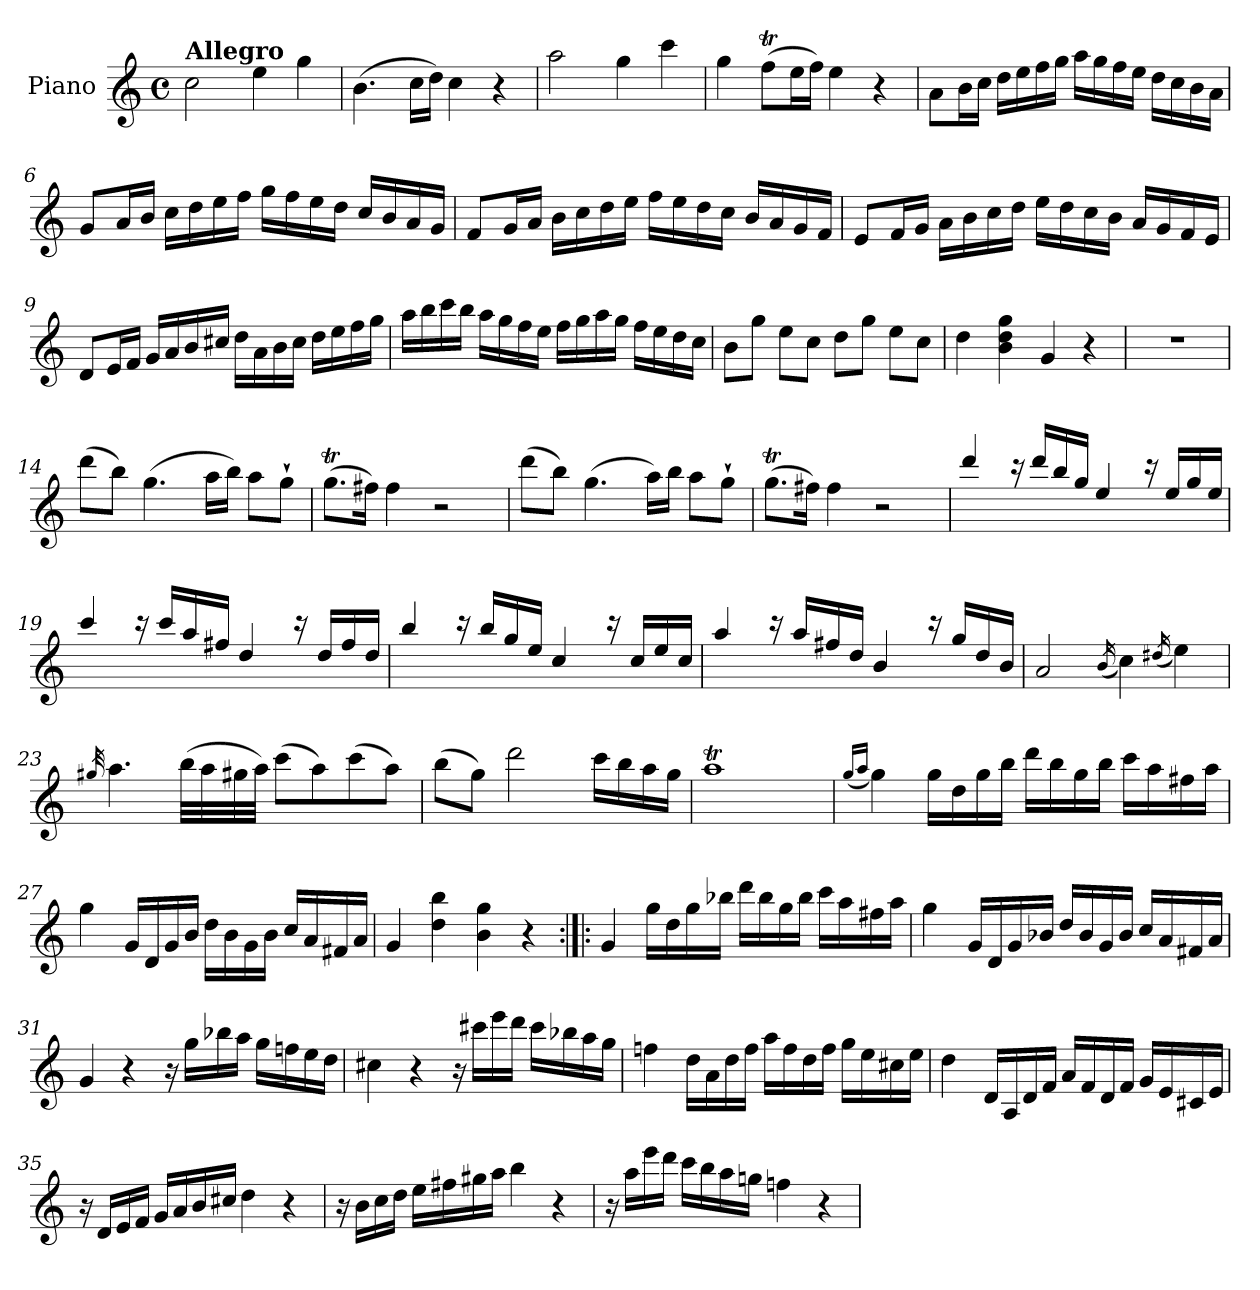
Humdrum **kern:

**kern
*part1
*staff1
*I"Piano
*I'Pno
*clefG2
*k[]
*M4/4
*met(c)
=1
!LO:TX:a:B:t=Allegro
2cc\
4ee\
4gg\
=2
(4.b\
16cc\LL
16dd\JJ)
4cc\
4r
=3
2aa\
4gg\
4ccc\
=4
4gg\
(8ffT\L
16ee\L
16ff\JJ)
4ee\
4r
!!LO:LB:g=z
=5
8a\L
16b\L
16cc\JJ
16dd\LL
16ee\
16ff\
16gg\JJ
16aa\LL
16gg\
16ff\
16ee\JJ
16dd\LL
16cc\
16b\
16a\JJ
=6
8g/L
16a/L
16b/JJ
16cc\LL
16dd\
16ee\
16ff\JJ
16gg\LL
16ff\
16ee\
16dd\JJ
16cc/LL
16b/
16a/
16g/JJ
=7
8f/L
16g/L
16a/JJ
16b\LL
16cc\
16dd\
16ee\JJ
16ff\LL
16ee\
16dd\
16cc\JJ
16b/LL
16a/
16g/
16f/JJ
!!LO:LB:g=z
=8
8e/L
16f/L
16g/JJ
16a\LL
16b\
16cc\
16dd\JJ
16ee\LL
16dd\
16cc\
16b\JJ
16a/LL
16g/
16f/
16e/JJ
=9
8d/L
16e/L
16f/JJ
16g/LL
16a/
16b/
16cc#X/JJ
16dd\LL
16a\
16b\
16cc#\JJ
16dd\LL
16ee\
16ff\
16gg\JJ
=10
16aa\LL
16bb\
16ccc\
16bb\JJ
16aa\LL
16gg\
16ff\
16ee\JJ
16ff\LL
16gg\
16aa\
16gg\JJ
16ff\LL
16ee\
16dd\
16cc\JJ
!!LO:LB:g=z
=11
8b\L
8gg\J
8ee\L
8cc\J
8dd\L
8gg\J
8ee\L
8cc\J
=12
4dd\
4b\ 4dd\ 4gg\
4g/
4r
=13
1r
=14
(8ddd\L
8bb\J)
(4.gg\
16aa\LL
16bb\JJ)
8aa\L
8gg`\J
!!LO:LB:g=z
=15
(8.ggT\L
16ff#X\Jk)
4ff#\
2r
=16
(8ddd\L
8bb\J)
(4.gg\
16aa\LL)
16bb\JJ
8aa\L
8gg`\J
=17
(8.ggT\L
16ff#X\Jk)
4ff#\
2r
!!LO:PB:g=z
=18
4ddd/
16rccc
16ddd/LL
16bb/
16gg/JJ
4ee/
16rccc
16ee/LL
16gg/
16ee/JJ
=19
4ccc/
16rccc
16ccc/LL
16aa/
16ff#X/JJ
4dd/
16rccc
16dd/LL
16ff#/
16dd/JJ
=20
4bb/
16rccc
16bb/LL
16gg/
16ee/JJ
4cc/
16rccc
16cc/LL
16ee/
16cc/JJ
!!LO:LB:g=z
=21
4aa/
16rccc
16aa/LL
16ff#X/
16dd/JJ
4b/
16rccc
16gg/LL
16dd/
16b/JJ
=22
2a/
(16qb/
4cc\)
(16qdd#X/
4ee\)
=23
32qgg#X/
4.aa\
(32bb\LLL
32aa\
32gg#\
32aa\JJJ)
(8ccc\L
8aa\)
(8ccc\
8aa\J)
!!LO:LB:g=z
=24
(8bb\L
8gg\J)
2ddd\
16ccc\LL
16bb\
16aa\
16gg\JJ
=25
1aaT
=26
(16qgg/LL
16qaa/JJ
4gg\)
16gg\LL
16dd\
16gg\
16bb\JJ
16ddd\LL
16bb\
16gg\
16bb\JJ
16ccc\LL
16aa\
16ff#X\
16aa\JJ
!!LO:LB:g=z
=27
4gg\
16g/LL
16d/
16g/
16b/JJ
16dd\LL
16b\
16g\
16b\JJ
16cc/LL
16a/
16f#X/
16a/JJ
=28
4g/
4dd\ 4bb\
4b\ 4gg\
4r
=29:|!|:
4g/
16gg\LL
16dd\
16gg\
16bb-X\JJ
16ddd\LL
16bb-\
16gg\
16bb-\JJ
16ccc\LL
16aa\
16ff#X\
16aa\JJ
!!LO:LB:g=z
=30
4gg\
16g/LL
16d/
16g/
16b-X/JJ
16dd/LL
16b-/
16g/
16b-/JJ
16cc/LL
16a/
16f#X/
16a/JJ
=31
4g/
4r
16r
16gg\LL
16bb-X\
16aa\JJ
16gg\LL
16ffn\
16ee\
16dd\JJ
=32
4cc#X\
4r
16r
16ccc#X\LL
16eee\
16ddd\JJ
16ccc#\LL
16bb-X\
16aa\
16gg\JJ
!!LO:LB:g=z
=33
4ffn\
16dd\LL
16a\
16dd\
16ff\JJ
16aa\LL
16ff\
16dd\
16ff\JJ
16gg\LL
16ee\
16cc#X\
16ee\JJ
=34
4dd\
16d/LL
16A/
16d/
16f/JJ
16a/LL
16f/
16d/
16f/JJ
16g/LL
16e/
16c#X/
16e/JJ
=35
16r
16d/LL
16e/
16f/JJ
16g/LL
16a/
16b/
16cc#X/JJ
4dd\
4r
!!LO:PB:g=z
=36
16r
16b\LL
16cc\
16dd\JJ
16ee\LL
16ff#X\
16gg#X\
16aa\JJ
4bb\
4r
=37
16r
16aa\LL
16eee\
16ddd\JJ
16ccc\LL
16bb\
16aa\
16ggn\JJ
4ffn\
4r
=
*-
